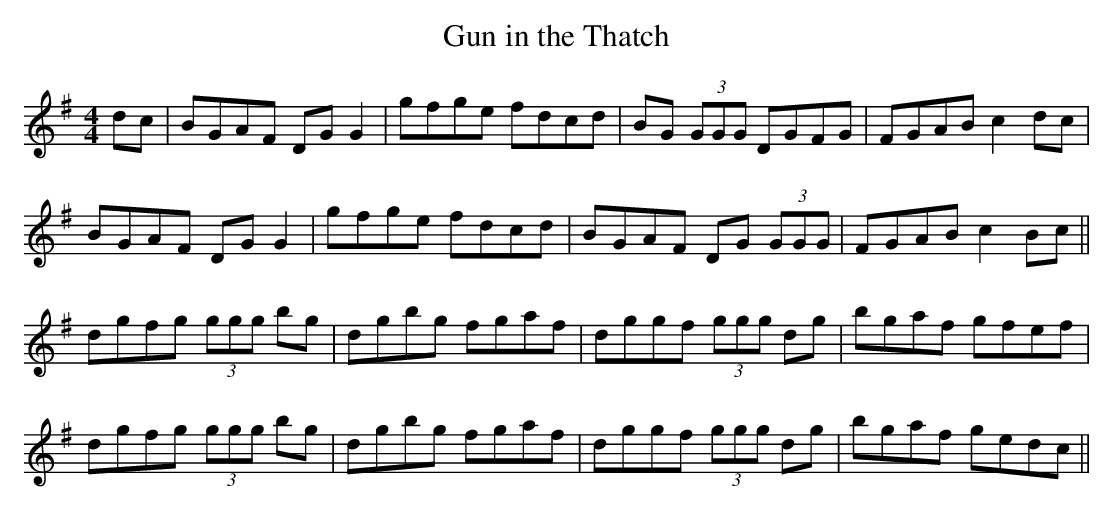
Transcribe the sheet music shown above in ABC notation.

X:1
T: Gun in the Thatch
L: 1/8
M: 4/4
K: G
dc|BGAF DG G2|gfge fdcd|BG (3GGG DGFG|FGAB c2 dc|
BGAF DG G2|gfge fdcd|BGAF DG (3GGG|FGAB c2 Bc||
dgfg (3ggg bg|dgbg fgaf|dggf (3ggg dg|bgaf gfef|
dgfg (3ggg bg|dgbg fgaf|dggf (3ggg dg|bgaf gedc||
